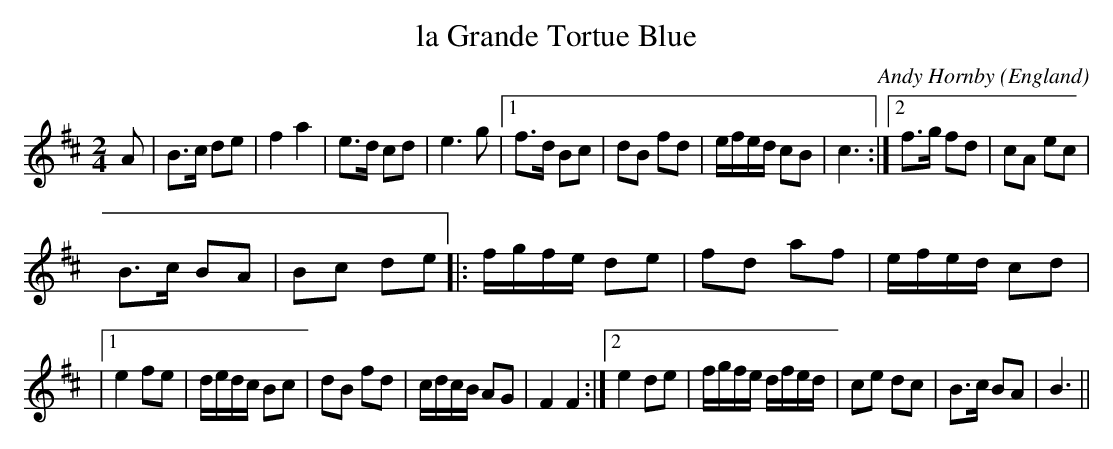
X:1
T:la Grande Tortue Blue
C:Andy Hornby
M:2/4
O:England
K:B min
A2|\
B3c d2e2| f4 a4 | e3d c2d2 | e6 g2|1\
f3d B2c2 | d2B2 f2d2 |efed c2B2 | c6 :|2\
f3g f2d2 | c2A2 e2c2 |
 B3c B2A2 |B2c2 d2e2 ||\
|: fgfe d2e2 | f2d2 a2f2 | efed c2d2 |
|1\
e4 f2e2|dedc B2c2|d2B2 f2d2|cdcB A2G2|F4 F4:|2\
e4 d2e2|fgfe dfed|c2e2 d2c2|B3c B2A2 | B6 ||
